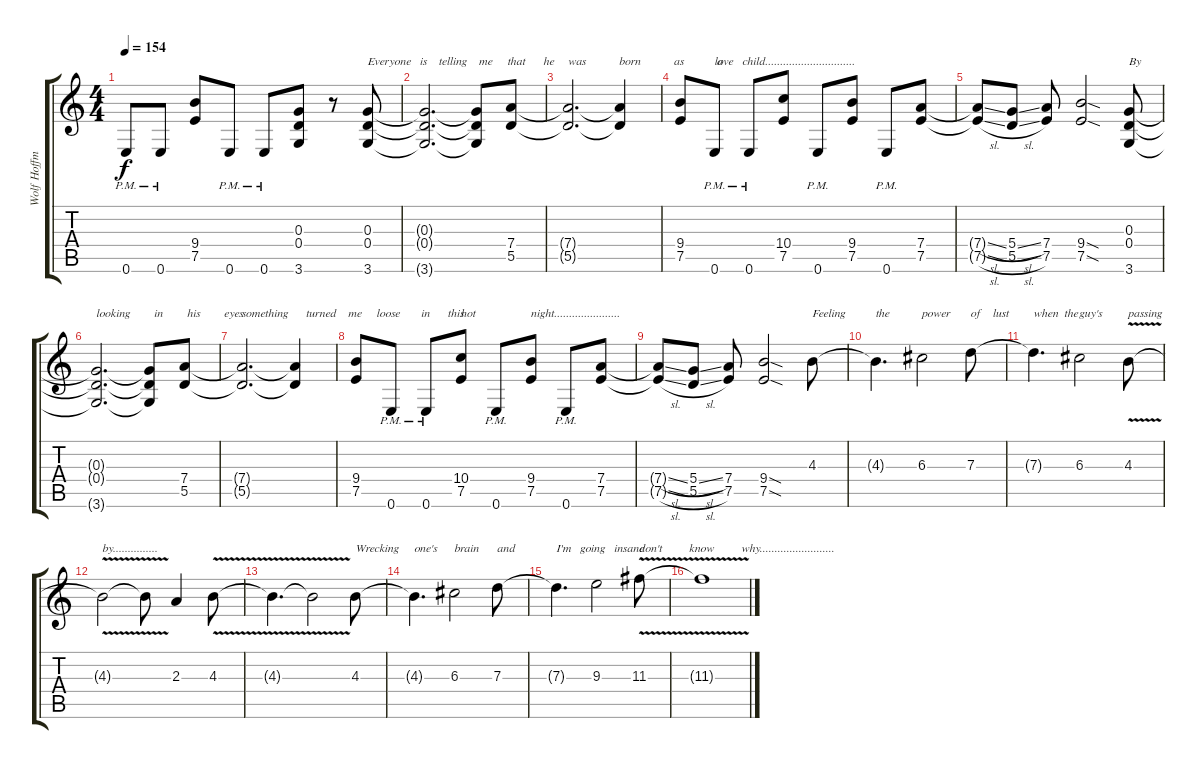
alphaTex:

\track ("Wolf Hoffmann" "Wolf Hoffm") {instrument distortionguitar}
\staff {score tabs}
\tuning (E4 B3 G3 D3 A2 E2) {hide}
\ts (4 4)
\tempo 154
\clef g2
\ks c
0.6{pm}.8{dy f} 0.6{pm}.8 (9.4 7.5).8 0.6{pm}.8 0.6{pm}.8 (0.3 0.4 3.6).8 r.8 (0.3 0.4 3.6).8{txt "Everyone   is    telling    me     that      he "} |
(0.3{t} 0.4{t} 3.6{t}).2{d} (0.3{t} 0.4{t} 3.6{t}).8 (7.4 5.5).8 |
(7.4{t} 5.5{t}).2{d txt "was           born           as           a"} (7.4{t} 5.5{t}).4 |
(9.4 7.5).8 0.6{pm}.8{txt "love   child.............................."} 0.6{pm}.8 (10.4 7.5).8 0.6{pm}.8 (9.4 7.5).8 0.6{pm}.8 (7.4 7.5).8 |
(7.4{sl t} 7.5{sl t}).8 (5.4{sl} 5.5{sl}).8 (7.4 7.5).8 (9.4{sod} 7.5{sod}).2 (0.3 0.4 3.6).8{txt "By"} |
(0.3{t} 0.4{t} 3.6{t}).2{d txt "looking        in        his        eyes   "} (0.3{t} 0.4{t} 3.6{t}).8 (7.4 5.5).8 |
(7.4{t} 5.5{t}).2{d txt "something      turned    me     loose       in      this"} (7.4{t} 5.5{t}).4 |
(9.4 7.5).8 0.6{pm}.8 0.6{pm}.8 (10.4 7.5).8{txt "hot"} 0.6{pm}.8 (9.4 7.5).8{txt "night......................"} 0.6{pm}.8 (7.4 7.5).8 |
(7.4{sl t} 7.5{sl t}).8 (5.4{sl} 5.5{sl}).8 (7.4 7.5).8 (9.4{sod} 7.5{sod}).2 4.3.8{txt "Feeling"} |
4.3{t}.4{d txt "the"} 6.3.2{txt "power"} 7.3.8{txt "of    lust"} |
7.3{t}.4{d txt "when  the"} 6.3.2{txt "guy's"} 4.3{v}.8{txt "passing"} |
4.3{v t}.2{txt "by..............."} 4.3{v t}.8 2.3.4 4.3{v}.8 |
4.3{v t}.4{d} 4.3{v t}.2 4.3.8{txt "Wrecking"} |
4.3{t}.4{d txt "one's"} 6.3.2{txt "brain"} 7.3.8{txt "and "} |
7.3{t}.4{d txt "I'm   going   insane   "} 9.3.2 11.3{v}.8{txt "don't         know         why........................."} |
11.3{v t}.1
